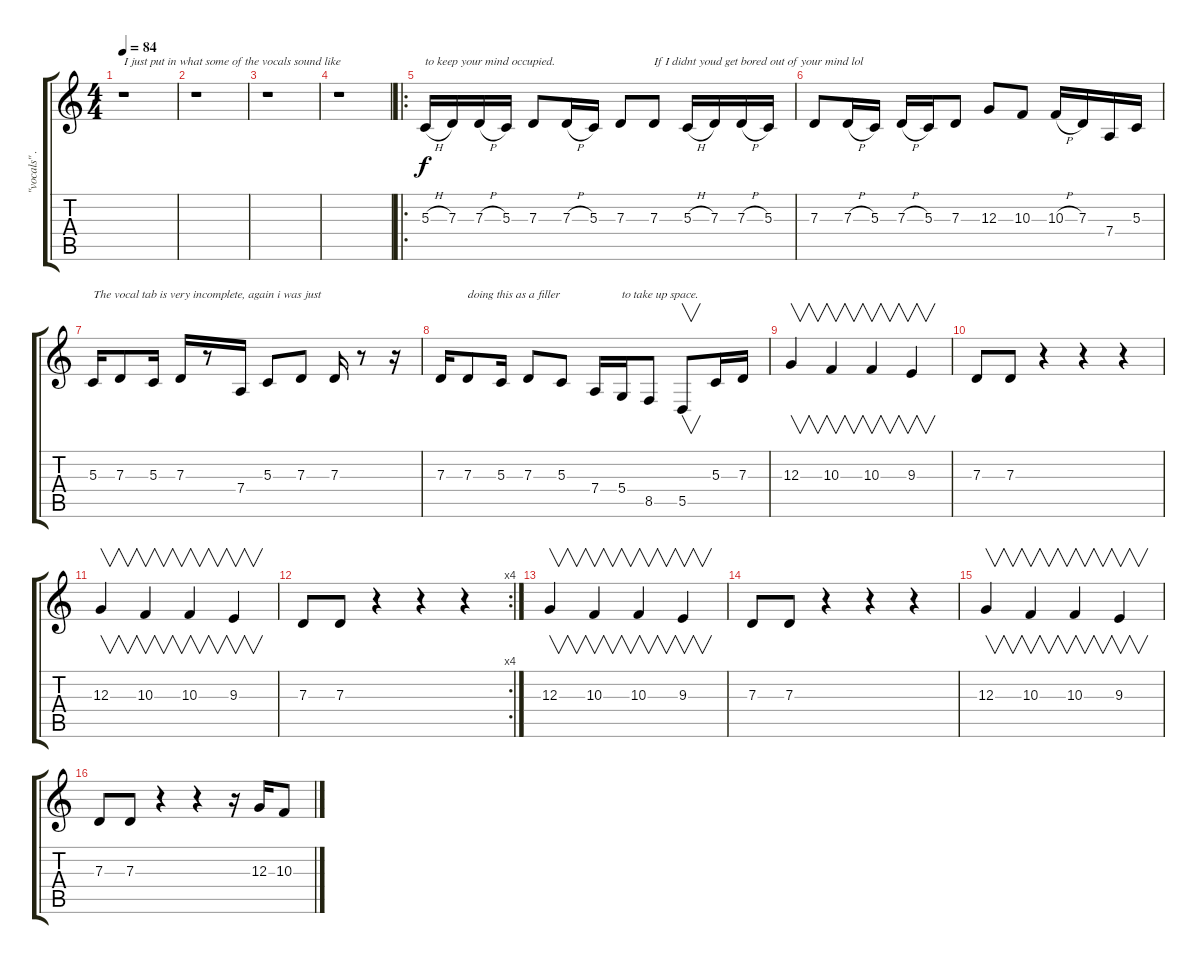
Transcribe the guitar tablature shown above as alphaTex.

\track ("\"vocals\" ..." "\"vocals\" .") {instrument altosax}
\staff {score tabs}
\tuning (E4 B3 G3 D3 A2 E2) {hide}
\ts (4 4)
\tempo 84
\clef g2
\ks c
r.1{txt "I just put in what some of the vocals sound like " dy f instrument altosax} |
r.1 |
r.1 |
r.1 |
\ro
5.3{h}.16{txt "to keep your mind occupied. "} 7.3.16 7.3{h}.16 5.3.16 7.3.8 7.3{h}.16 5.3.16 7.3.8 7.3.8{txt "If I didnt youd get bored out of your mind lol"} 5.3{h}.16 7.3.16 7.3{h}.16 5.3.16 |
7.3.8 7.3{h}.16 5.3.16 7.3{h}.16 5.3.16 7.3.8 12.3.8 10.3.8 10.3{h}.16 7.3.16 7.4.16 5.3.16 |
5.3.16{txt "The vocal tab is very incomplete, again i was just"} 7.3.8 5.3.16 7.3.16 r.8 7.4.16 5.3.8 7.3.8 7.3.16 r.8 r.16 |
7.3.16 7.3.8{txt "doing this as a filler"} 5.3.16 7.3.8 5.3.8 7.4.16 5.4.16{txt "to take up space."} 8.5.8 5.5.8{v} 5.3.16 7.3.16 |
12.3.4{v} 10.3.4{v} 10.3.4{v} 9.3.4{v} |
7.3.8 7.3.8 r.4 r.4 r.4 |
12.3.4{v} 10.3.4{v} 10.3.4{v} 9.3.4{v} |
\rc 4
7.3.8 7.3.8 r.4 r.4 r.4 |
12.3.4{v} 10.3.4{v} 10.3.4{v} 9.3.4{v} |
7.3.8 7.3.8 r.4 r.4 r.4 |
12.3.4{v} 10.3.4{v} 10.3.4{v} 9.3.4{v} |
7.3.8 7.3.8 r.4 r.4 r.16 12.3.16 10.3.8
